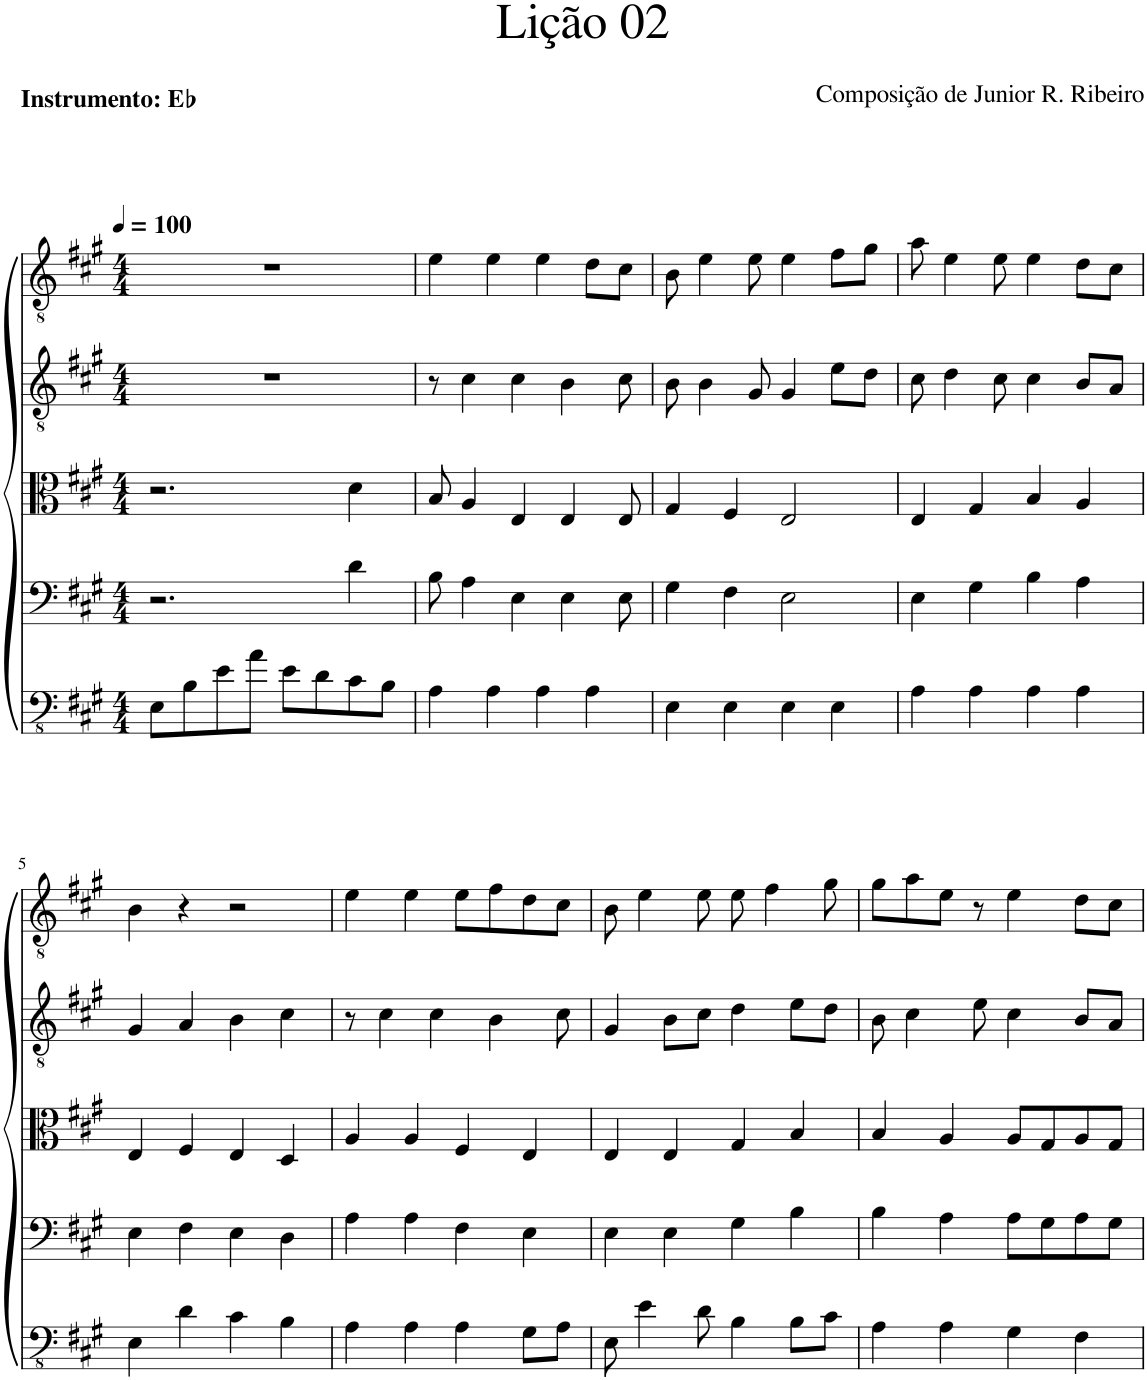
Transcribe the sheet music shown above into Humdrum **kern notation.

**kern	**kern	**kern	**kern	**kern
*part5	*part4	*part3	*part2	*part1
*staff5	*staff4	*staff3	*staff2	*staff1
*I"Baixo	*I"Tenor	*I"Tenor	*I"Contralto	*I"Soprano
*clefFv4	*clefF4	*clefC3	*clefGv2	*clefGv2
*k[f#c#g#]	*k[f#c#g#]	*k[f#c#g#]	*k[f#c#g#]	*k[f#c#g#]
*M4/4	*M4/4	*M4/4	*M4/4	*M4/4
*MM100	*MM100	*MM100	*MM100	*MM100
=1	=1	=1	=1	=1
8EE\L	2.r	2.r	1r	1r
8BB\	.	.	.	.
8E\	.	.	.	.
8A\J	.	.	.	.
8E\L	.	.	.	.
8D\	.	.	.	.
8C#\	4d\	4d\	.	.
8BB\J	.	.	.	.
=2	=2	=2	=2	=2
4AA\	8B\	8B/	8r	4e\
.	4A\	4A/	4c#\	.
4AA\	.	.	.	4e\
.	4E\	4E/	4c#\	.
4AA\	.	.	.	4e\
.	4E\	4E/	4B\	.
4AA\	.	.	.	8d\L
.	8E\	8E/	8c#\	8c#\J
=3	=3	=3	=3	=3
4EE\	4G#\	4G#/	8B\	8B\
.	.	.	4B\	4e\
4EE\	4F#\	4F#/	.	.
.	.	.	8G#/	8e\
4EE\	2E\	2E/	4G#/	4e\
4EE\	.	.	8e\L	8f#\L
.	.	.	8d\J	8g#\J
=4	=4	=4	=4	=4
4AA\	4E\	4E/	8c#\	8a\
.	.	.	4d\	4e\
4AA\	4G#\	4G#/	.	.
.	.	.	8c#\	8e\
4AA\	4B\	4B/	4c#\	4e\
4AA\	4A\	4A/	8B/L	8d\L
.	.	.	8A/J	8c#\J
!!LO:LB:g=z
=5	=5	=5	=5	=5
4EE\	4E\	4E/	4G#/	4B\
4D\	4F#\	4F#/	4A/	4r
4C#\	4E\	4E/	4B\	2r
4BB\	4D\	4D/	4c#\	.
=6	=6	=6	=6	=6
4AA\	4A\	4A/	8r	4e\
.	.	.	4c#\	.
4AA\	4A\	4A/	.	4e\
.	.	.	4c#\	.
4AA\	4F#\	4F#/	.	8e\L
.	.	.	4B\	8f#\
8GG#\L	4E\	4E/	.	8d\
8AA\J	.	.	8c#\	8c#\J
=7	=7	=7	=7	=7
8EE\	4E\	4E/	4G#/	8B\
4E\	.	.	.	4e\
.	4E\	4E/	8B\L	.
8D\	.	.	8c#\J	8e\
4BB\	4G#\	4G#/	4d\	8e\
.	.	.	.	4f#\
8BB\L	4B\	4B/	8e\L	.
8C#\J	.	.	8d\J	8g#\
=8	=8	=8	=8	=8
4AA\	4B\	4B/	8B\	8g#\L
.	.	.	4c#\	8a\
4AA\	4A\	4A/	.	8e\J
.	.	.	8e\	8r
4GG#\	8A\L	8A/L	4c#\	4e\
.	8G#\	8G#/	.	.
4FF#\	8A\	8A/	8B/L	8d\L
.	8G#\J	8G#/J	8A/J	8c#\J
=	=	=	=	=
*-	*-	*-	*-	*-
